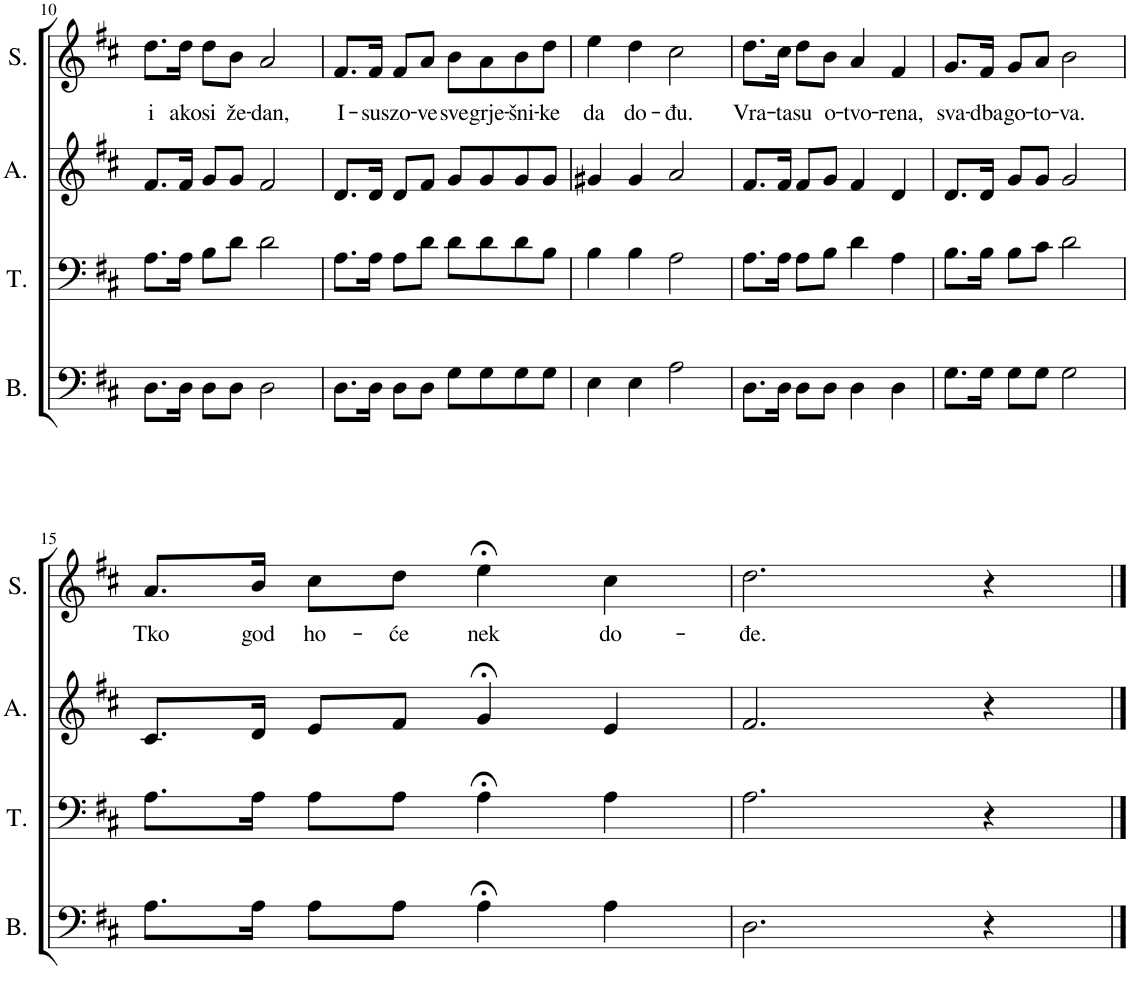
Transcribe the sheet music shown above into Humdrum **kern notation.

**kern	**kern	**kern	**kern	**text
*part4	*part3	*part2	*part1	*part1
*staff4	*staff3	*staff2	*staff1	*staff1
*I"Bass	*I"Tenor	*I"Alto	*I"Soprano	*
*I'B.	*I'T.	*I'A.	*I'S.	*
!!LO:PB:g=z
*clefF4	*clefF4	*clefG2	*clefG2	*
*k[f#c#]	*k[f#c#]	*k[f#c#]	*k[f#c#]	*
*M4/4	*M4/4	*M4/4	*M4/4	*
*met(c)	*met(c)	*met(c)	*met(c)	*
=10	=10	=10	=10	=10
!	!	!	!	!LO:LY:b
8.D\L	8.A\L	8.f#/L	8.dd\L	i
!	!	!	!	!LO:LY:b
16D\Jk	16A\Jk	16f#/Jk	16dd\Jk	ako
!	!	!	!	!LO:LY:b
8D\L	8B\L	8g/L	8dd\L	si
!	!	!	!	!LO:LY:b
8D\J	8d\J	8g/J	8b\J	že-
!	!	!	!	!LO:LY:b
2D\	2d\	2f#/	2a/	-dan,
=11	=11	=11	=11	=11
!	!	!	!	!LO:LY:b
8.D\L	8.A\L	8.d/L	8.f#/L	I-
!	!	!	!	!LO:LY:b
16D\Jk	16A\Jk	16d/Jk	16f#/Jk	-sus
!	!	!	!	!LO:LY:b
8D\L	8A\L	8d/L	8f#/L	zo-
!	!	!	!	!LO:LY:b
8D\J	8d\J	8f#/J	8a/J	-ve
!	!	!	!	!LO:LY:b
8G\L	8d\L	8g/L	8b\L	sve
!	!	!	!	!LO:LY:b
8G\	8d\	8g/	8a\	grje-
!	!	!	!	!LO:LY:b
8G\	8d\	8g/	8b\	-šni-
!	!	!	!	!LO:LY:b
8G\J	8B\J	8g/J	8dd\J	-ke
=12	=12	=12	=12	=12
!	!	!	!	!LO:LY:b
4E\	4B\	4g#X/	4ee\	da
!	!	!	!	!LO:LY:b
4E\	4B\	4g#/	4dd\	do-
!	!	!	!	!LO:LY:b
2A\	2A\	2a/	2cc#\	-đu.
=13	=13	=13	=13	=13
!	!	!	!	!LO:LY:b
8.D\L	8.A\L	8.f#/L	8.dd\L	Vra-
!	!	!	!	!LO:LY:b
16D\Jk	16A\Jk	16f#/Jk	16cc#\Jk	-ta
!	!	!	!	!LO:LY:b
8D\L	8A\L	8f#/L	8dd\L	su
!	!	!	!	!LO:LY:b
8D\J	8B\J	8g/J	8b\J	o-
!	!	!	!	!LO:LY:b
4D\	4d\	4f#/	4a/	-tvo-
!	!	!	!	!LO:LY:b
4D\	4A\	4d/	4f#/	-rena,
=14	=14	=14	=14	=14
!	!	!	!	!LO:LY:b
8.G\L	8.B\L	8.d/L	8.g/L	sva-
!	!	!	!	!LO:LY:b
16G\Jk	16B\Jk	16d/Jk	16f#/Jk	-dba
!	!	!	!	!LO:LY:b
8G\L	8B\L	8g/L	8g/L	go-
!	!	!	!	!LO:LY:b
8G\J	8c#\J	8g/J	8a/J	-to-
!	!	!	!	!LO:LY:b
2G\	2d\	2g/	2b\	-va.
!!LO:LB:g=z
=15	=15	=15	=15	=15
!	!	!	!	!LO:LY:b
8.A\L	8.A\L	8.c#/L	8.a/L	Tko
!	!	!	!	!LO:LY:b
16A\Jk	16A\Jk	16d/Jk	16b/Jk	god
!	!	!	!	!LO:LY:b
8A\L	8A\L	8e/L	8cc#\L	ho-
!	!	!	!	!LO:LY:b
8A\J	8A\J	8f#/J	8dd\J	-će
!	!	!	!	!LO:LY:b
4A;<\	4A;<\	4g;</	4ee;<\	nek
!	!	!	!	!LO:LY:b
4A\	4A\	4e/	4cc#\	do-
=16	=16	=16	=16	=16
!	!	!	!	!LO:LY:b
2.D\	2.A\	2.f#/	2.dd\	-đe.
4r	4r	4r	4r	.
==	==	==	==	==
*-	*-	*-	*-	*-
